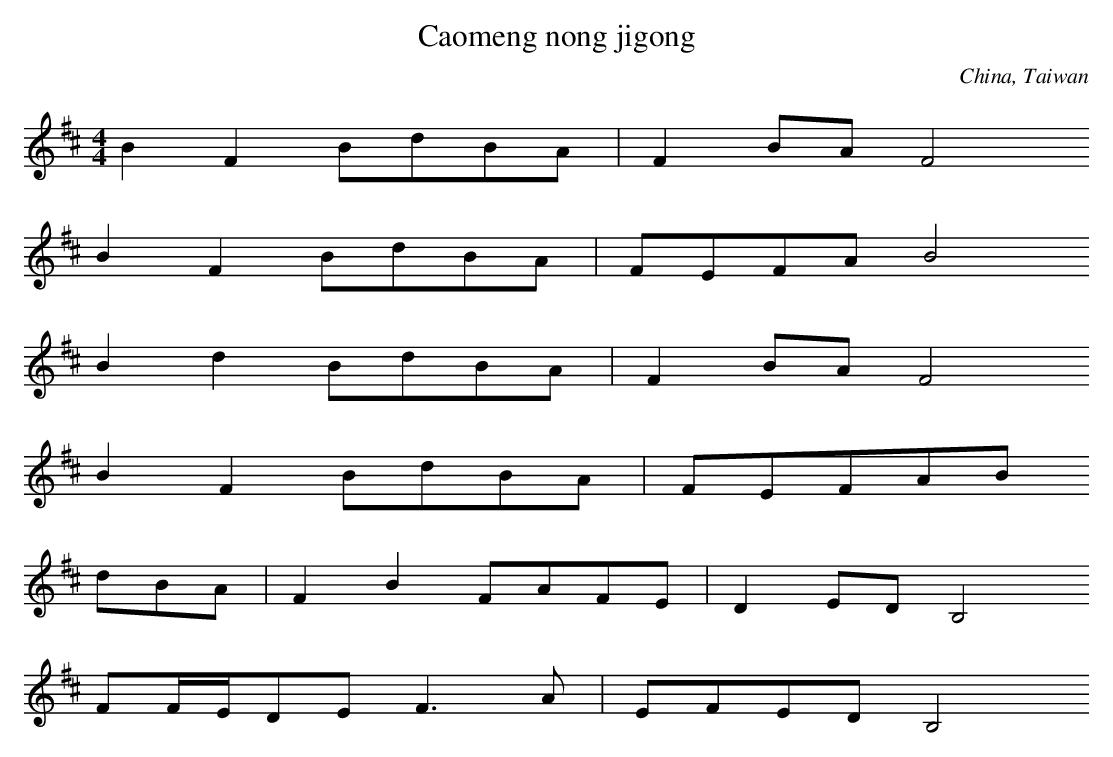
X:1
T: Caomeng nong jigong
O: China, Taiwan
M: 4/4
L: 1/16
K: D
B4F4B2d2B2A2 | F4B2A2F8
B4F4B2d2B2A2 | F2E2F2A2B8
B4d4B2d2B2A2 | F4B2A2F8
B4F4B2d2B2A2 | F2E2F2A2B2
d2B2A2 | F4B4F2A2F2E2 | D4E2D2B,8
F2FED2E2F6A2 | E2F2E2D2B,8
